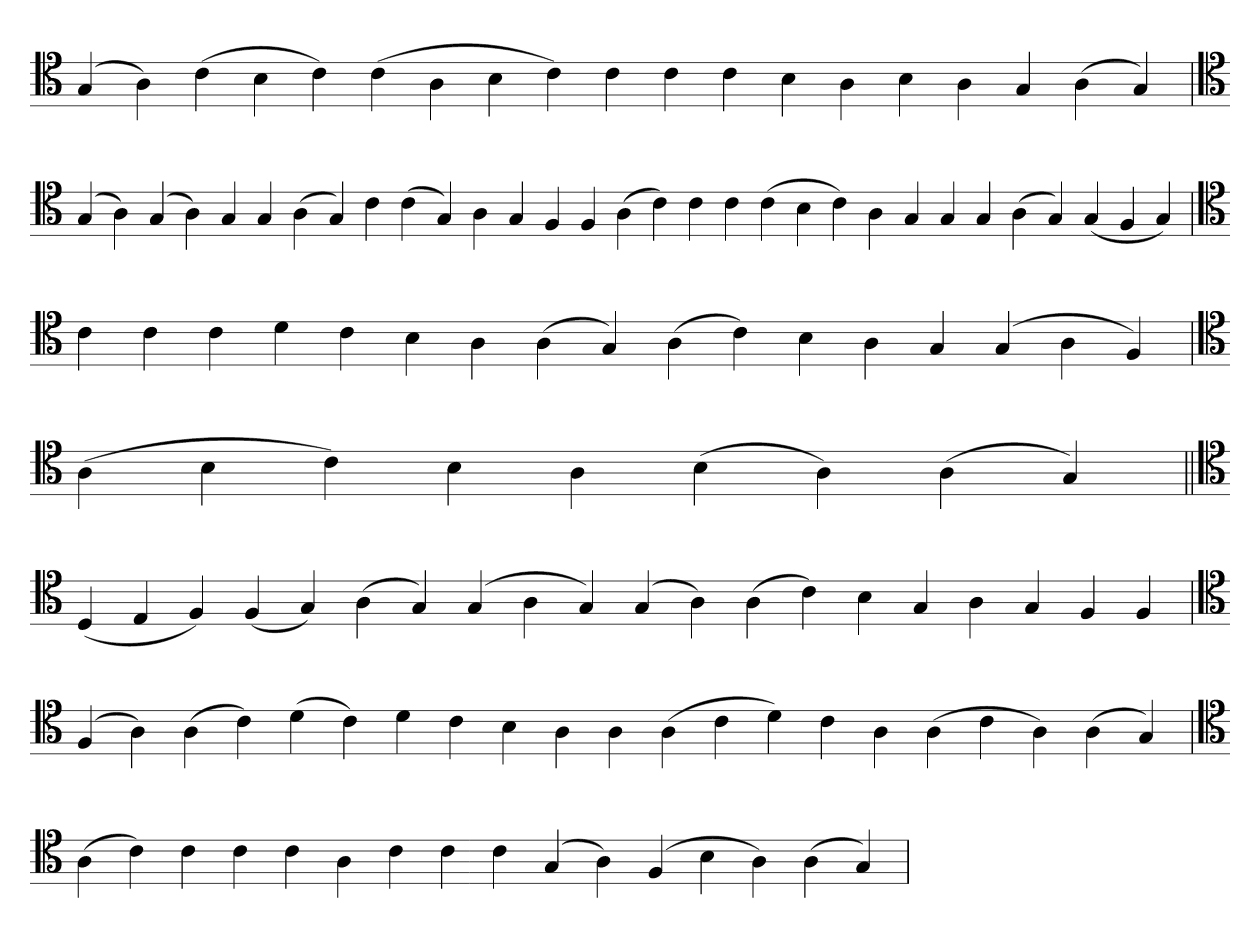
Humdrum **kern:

**kern
*part1
*staff1
*clefC4
=
(4G
4A)
(4c
4B
4c)
(4c
4A
4B
4c)
4c
4c
4c
4B
4A
4B
4A
4G
(4A
4G)
=
*clefC4
(4G
4A)
(4G
4A)
4G
4G
(4A
4G)
4c
(4c
4G)
4A
4G
4F
4F
(4A
4c)
4c
4c
(4c
4B
4c)
4A
4G
4G
4G
(4A
4G)
(4G
4F
4G)
=`
*clefC4
4c
4c
4c
4d
4c
4B
4A
(4A
4G)
(4A
4c)
4B
4A
4G
(4G
4A
4F)
=`
*clefC4
(4A
4B
4c)
4B
4A
(4B
4A)
(4A
4G)
=||
*clefC4
(4D
4E
4F)
(4F
4G)
(4A
4G)
(4G
4A
4G)
(4G
4A)
(4A
4c)
4B
4G
4A
4G
4F
4F
='
*clefC4
(4F
4A)
(4A
4c)
(4d
4c)
4d
4c
4B
4A
4A
(4A
4c
4d)
4c
4A
(4A
4c
4A)
(4A
4G)
=
*clefC4
(4A
4c)
4c
4c
4c
4A
4c
4c
4c
(4G
4A)
(4F
4B
4A)
(4A
4G)
=`
*-
